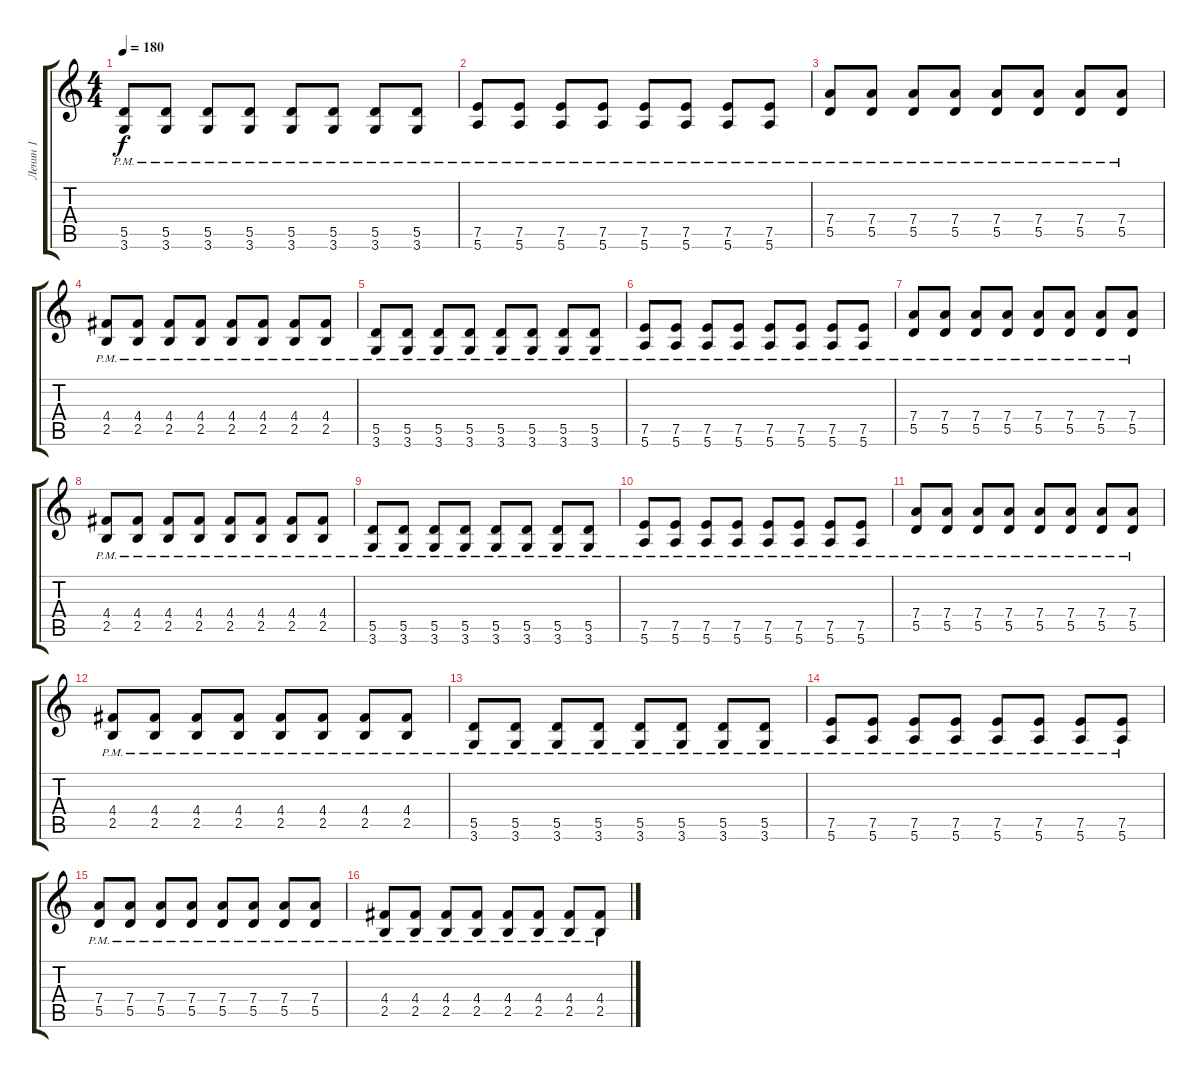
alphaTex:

\track ("Ленин 1" "Ленин 1") {instrument distortionguitar}
\staff {score tabs}
\tuning (E4 B3 G3 D3 A2 E2) {hide}
\ts (4 4)
\tempo 180
\clef g2
\ks c
(5.5{pm} 3.6{pm}).8{dy f} (5.5{pm} 3.6{pm}).8 (5.5{pm} 3.6{pm}).8 (5.5{pm} 3.6{pm}).8 (5.5{pm} 3.6{pm}).8 (5.5{pm} 3.6{pm}).8 (5.5{pm} 3.6{pm}).8 (5.5{pm} 3.6{pm}).8 |
(7.5{pm} 5.6{pm}).8 (7.5{pm} 5.6{pm}).8 (7.5{pm} 5.6{pm}).8 (7.5{pm} 5.6{pm}).8 (7.5{pm} 5.6{pm}).8 (7.5{pm} 5.6{pm}).8 (7.5{pm} 5.6{pm}).8 (7.5{pm} 5.6{pm}).8 |
(7.4{pm} 5.5{pm}).8 (7.4{pm} 5.5{pm}).8 (7.4{pm} 5.5{pm}).8 (7.4{pm} 5.5{pm}).8 (7.4{pm} 5.5{pm}).8 (7.4{pm} 5.5{pm}).8 (7.4{pm} 5.5{pm}).8 (7.4{pm} 5.5{pm}).8 |
(4.4{pm} 2.5{pm}).8 (4.4{pm} 2.5{pm}).8 (4.4{pm} 2.5{pm}).8 (4.4{pm} 2.5{pm}).8 (4.4{pm} 2.5{pm}).8 (4.4{pm} 2.5{pm}).8 (4.4{pm} 2.5{pm}).8 (4.4{pm} 2.5{pm}).8 |
(5.5{pm} 3.6{pm}).8 (5.5{pm} 3.6{pm}).8 (5.5{pm} 3.6{pm}).8 (5.5{pm} 3.6{pm}).8 (5.5{pm} 3.6{pm}).8 (5.5{pm} 3.6{pm}).8 (5.5{pm} 3.6{pm}).8 (5.5{pm} 3.6{pm}).8 |
(7.5{pm} 5.6{pm}).8 (7.5{pm} 5.6{pm}).8 (7.5{pm} 5.6{pm}).8 (7.5{pm} 5.6{pm}).8 (7.5{pm} 5.6{pm}).8 (7.5{pm} 5.6{pm}).8 (7.5{pm} 5.6{pm}).8 (7.5{pm} 5.6{pm}).8 |
(7.4{pm} 5.5{pm}).8 (7.4{pm} 5.5{pm}).8 (7.4{pm} 5.5{pm}).8 (7.4{pm} 5.5{pm}).8 (7.4{pm} 5.5{pm}).8 (7.4{pm} 5.5{pm}).8 (7.4{pm} 5.5{pm}).8 (7.4{pm} 5.5{pm}).8 |
(4.4{pm} 2.5{pm}).8 (4.4{pm} 2.5{pm}).8 (4.4{pm} 2.5{pm}).8 (4.4{pm} 2.5{pm}).8 (4.4{pm} 2.5{pm}).8 (4.4{pm} 2.5{pm}).8 (4.4{pm} 2.5{pm}).8 (4.4{pm} 2.5{pm}).8 |
(5.5{pm} 3.6{pm}).8 (5.5{pm} 3.6{pm}).8 (5.5{pm} 3.6{pm}).8 (5.5{pm} 3.6{pm}).8 (5.5{pm} 3.6{pm}).8 (5.5{pm} 3.6{pm}).8 (5.5{pm} 3.6{pm}).8 (5.5{pm} 3.6{pm}).8 |
(7.5{pm} 5.6{pm}).8 (7.5{pm} 5.6{pm}).8 (7.5{pm} 5.6{pm}).8 (7.5{pm} 5.6{pm}).8 (7.5{pm} 5.6{pm}).8 (7.5{pm} 5.6{pm}).8 (7.5{pm} 5.6{pm}).8 (7.5{pm} 5.6{pm}).8 |
(7.4{pm} 5.5{pm}).8 (7.4{pm} 5.5{pm}).8 (7.4{pm} 5.5{pm}).8 (7.4{pm} 5.5{pm}).8 (7.4{pm} 5.5{pm}).8 (7.4{pm} 5.5{pm}).8 (7.4{pm} 5.5{pm}).8 (7.4{pm} 5.5{pm}).8 |
(4.4{pm} 2.5{pm}).8 (4.4{pm} 2.5{pm}).8 (4.4{pm} 2.5{pm}).8 (4.4{pm} 2.5{pm}).8 (4.4{pm} 2.5{pm}).8 (4.4{pm} 2.5{pm}).8 (4.4{pm} 2.5{pm}).8 (4.4{pm} 2.5{pm}).8 |
(5.5{pm} 3.6{pm}).8 (5.5{pm} 3.6{pm}).8 (5.5{pm} 3.6{pm}).8 (5.5{pm} 3.6{pm}).8 (5.5{pm} 3.6{pm}).8 (5.5{pm} 3.6{pm}).8 (5.5{pm} 3.6{pm}).8 (5.5{pm} 3.6{pm}).8 |
(7.5{pm} 5.6{pm}).8 (7.5{pm} 5.6{pm}).8 (7.5{pm} 5.6{pm}).8 (7.5{pm} 5.6{pm}).8 (7.5{pm} 5.6{pm}).8 (7.5{pm} 5.6{pm}).8 (7.5{pm} 5.6{pm}).8 (7.5{pm} 5.6{pm}).8 |
(7.4{pm} 5.5{pm}).8 (7.4{pm} 5.5{pm}).8 (7.4{pm} 5.5{pm}).8 (7.4{pm} 5.5{pm}).8 (7.4{pm} 5.5{pm}).8 (7.4{pm} 5.5{pm}).8 (7.4{pm} 5.5{pm}).8 (7.4{pm} 5.5{pm}).8 |
(4.4{pm} 2.5{pm}).8 (4.4{pm} 2.5{pm}).8 (4.4{pm} 2.5{pm}).8 (4.4{pm} 2.5{pm}).8 (4.4{pm} 2.5{pm}).8 (4.4{pm} 2.5{pm}).8 (4.4{pm} 2.5{pm}).8 (4.4{pm} 2.5{pm}).8
